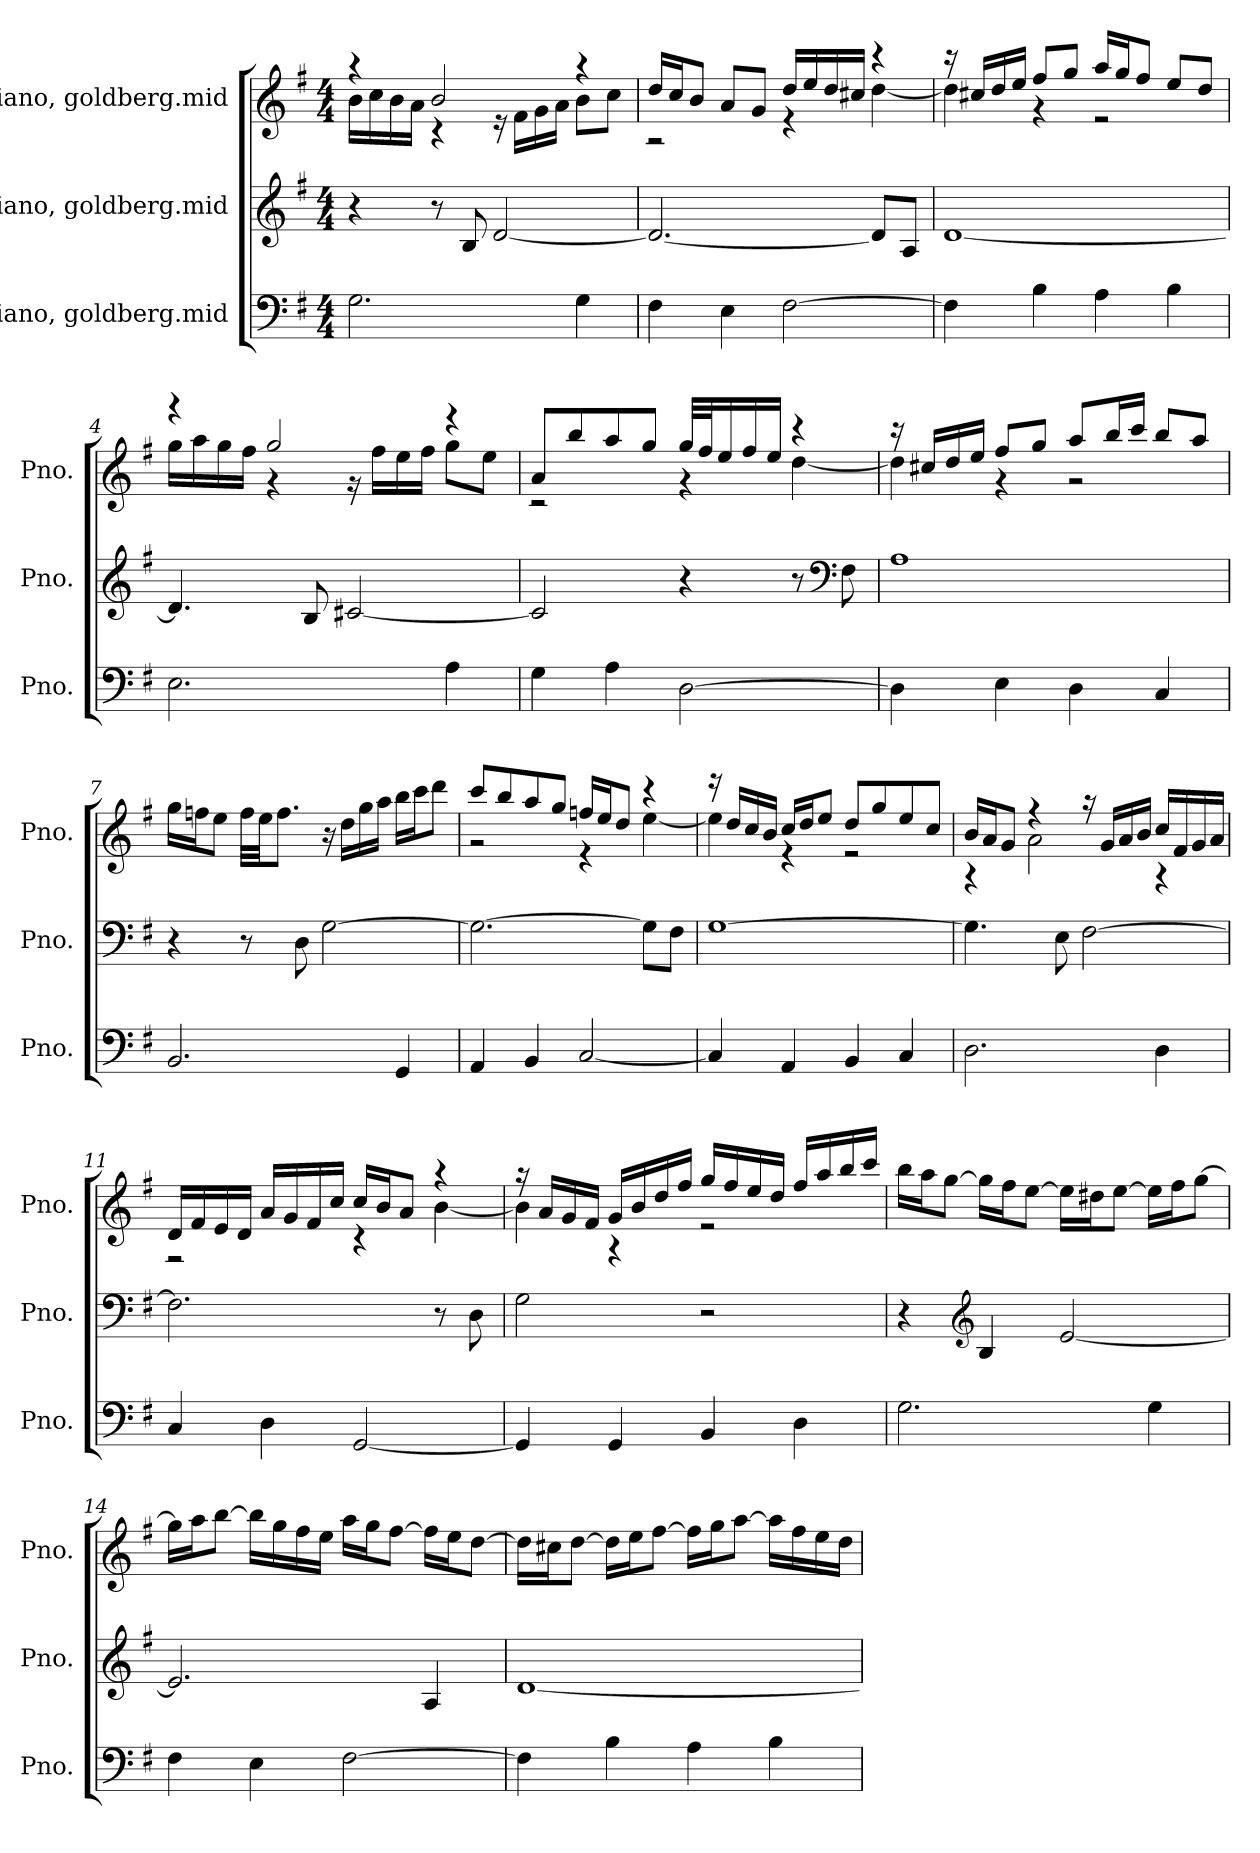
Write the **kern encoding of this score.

**kern	**kern	**kern
*part3	*part2	*part1
*staff3	*staff2	*staff1
*I"Piano, goldberg.mid	*I"Piano, goldberg.mid	*I"Piano, goldberg.mid
*I'Pno.	*I'Pno.	*I'Pno.
*clefF4	*clefG2	*clefG2
*k[f#]	*k[f#]	*k[f#]
*M4/4	*M4/4	*M4/4
*MM120	*MM120	*MM120
=1	=1	=1
*	*	*^
2.G\	4r	4r	16b\LL
.	.	.	16cc\
.	.	.	16b\
.	.	.	16a\JJ
.	8r	2b/	4r
.	8B/	.	.
.	[2d/	.	16r
.	.	.	16f#\LL
.	.	.	16g\
.	.	.	16a\JJ
4G\	.	4r	8b\L
.	.	.	8cc\J
=2	=2	=2	=2
4F#\	2.d/_	16dd/LL	2r
.	.	16cc/J	.
.	.	8b/J	.
4E\	.	8a/L	.
.	.	8g/J	.
[2F#\	.	16dd/LL	4r
.	.	16ee/	.
.	.	16dd/	.
.	.	16cc#X/JJ	.
.	8d/L]	4r	[4dd\
.	8A/J	.	.
!!LO:LB:g=z	!!
=3	=3	=3	=3
4F#\]	[1d	16r	4dd\]
.	.	16cc#X/LL	.
.	.	16dd/	.
.	.	16ee/JJ	.
4B\	.	8ff#/L	4r
.	.	8gg/J	.
4A\	.	16aa/LL	2r
.	.	16gg/J	.
.	.	8ff#/J	.
4B\	.	8ee/L	.
.	.	8dd/J	.
=4	=4	=4	=4
2.E\	4.d/]	4r	16gg\LL
.	.	.	16aa\
.	.	.	16gg\
.	.	.	16ff#\JJ
.	.	2gg/	4r
.	8B/	.	.
.	[2c#X/	.	16r
.	.	.	16ff#\LL
.	.	.	16ee\
.	.	.	16ff#\JJ
4A\	.	4r	8gg\L
.	.	.	8ee\J
=5	=5	=5	=5
4G\	2c#/]	8a/L	2r
.	.	8bb/	.
4A\	.	8aa/	.
.	.	8gg/J	.
[2D\	4r	32gg/LLL	4r
.	.	32ff#/J	.
.	.	16ee/	.
.	.	16ff#/	.
.	.	16ee/JJ	.
.	8r	4r	[4dd\
*	*clefF4	*	*
.	8F#\	.	.
!!LO:LB:g=z	!!
=6	=6	=6	=6
4D\]	1A	16r	4dd\]
.	.	16cc#X/LL	.
.	.	16dd/	.
.	.	16ee/JJ	.
4E\	.	8ff#/L	4r
.	.	8gg/J	.
4D\	.	8aa/L	2r
.	.	16bb/L	.
.	.	16ccc/JJ	.
4C/	.	8bb/L	.
.	.	8aa/J	.
*	*	*v	*v
=7	=7	=7
2.BB/	4r	16gg\LL
.	.	16ffn\J
.	.	8ee\J
.	8r	32ff\LLL
.	.	32ee\JJ
.	.	8.ff\J
.	8D\	.
.	[2G\	16r
.	.	16dd\LL
.	.	16gg\
.	.	16aa\JJ
4GG/	.	16bb\LL
.	.	16ccc\J
.	.	8ddd\J
=8	=8	=8
*	*	*^
4AA/	2.G\_	8ccc/L	2r
.	.	8bb/	.
4BB/	.	8aa/	.
.	.	8gg/J	.
[2C/	.	16ffn/LL	4r
.	.	16ee/J	.
.	.	8dd/J	.
.	8G\L]	4r	[4ee\
.	8F#\J	.	.
!!LO:LB:g=z	!!
=9	=9	=9	=9
4C/]	[1G	16r	4ee\]
.	.	16dd/LL	.
.	.	16cc/	.
.	.	16b/JJ	.
4AA/	.	16cc/LL	4r
.	.	16dd/J	.
.	.	8ee/J	.
4BB/	.	8dd/L	2r
.	.	8gg/	.
4C/	.	8ee/	.
.	.	8cc/J	.
=10	=10	=10	=10
2.D\	4.G\]	16b/LL	4r
.	.	16a/J	.
.	.	8g/J	.
.	.	4r	2a\
.	8E\	.	.
.	[2F#\	16r	.
.	.	16g/LL	.
.	.	16a/	.
.	.	16b/JJ	.
4D\	.	16cc/LL	4r
.	.	16f#/	.
.	.	16g/	.
.	.	16a/JJ	.
=11	=11	=11	=11
4C/	2.F#\]	16d/LL	2r
.	.	16f#/	.
.	.	16e/	.
.	.	16d/JJ	.
4D\	.	16a/LL	.
.	.	16g/	.
.	.	16f#/	.
.	.	16cc/JJ	.
[2GG/	.	16cc/LL	4r
.	.	16b/J	.
.	.	8a/J	.
.	8r	4r	[4b\
.	8D\	.	.
!!LO:PB:g=z	!!
=12	=12	=12	=12
4GG/]	2G\	16r	4b\]
.	.	16a/LL	.
.	.	16g/	.
.	.	16f#/JJ	.
4GG/	.	16g/LL	4r
.	.	16b/	.
.	.	16dd/	.
.	.	16ff#/JJ	.
4BB/	2r	16gg/LL	2r
.	.	16ff#/	.
.	.	16ee/	.
.	.	16dd/JJ	.
4D\	.	16ff#/LL	.
.	.	16aa/	.
.	.	16bb/	.
.	.	16ccc/JJ	.
*	*	*v	*v
=13	=13	=13
2.G\	4r	16bb\LL
.	.	16aa\J
.	.	[8gg\J
*	*clefG2	*
.	4B/	16gg\LL]
.	.	16ff#\J
.	.	[8ee\J
.	[2e/	16ee\LL]
.	.	16dd#X\J
.	.	[8ee\J
4G\	.	16ee\LL]
.	.	16ff#\J
.	.	[8gg\J
!!LO:LB:g=z
=14	=14	=14
4F#\	2.e/]	16gg\LL]
.	.	16aa\J
.	.	[8bb\J
4E\	.	16bb\LL]
.	.	16gg\
.	.	16ff#\
.	.	16ee\JJ
[2F#\	.	16aa\LL
.	.	16gg\J
.	.	[8ff#\J
.	4A/	16ff#\LL]
.	.	16ee\J
.	.	[8dd\J
=15	=15	=15
4F#\]	[1d	16dd\LL]
.	.	16cc#X\J
.	.	[8dd\J
4B\	.	16dd\LL]
.	.	16ee\J
.	.	[8ff#\J
4A\	.	16ff#\LL]
.	.	16gg\J
.	.	[8aa\J
4B\	.	16aa\LL]
.	.	16ff#\
.	.	16ee\
.	.	16dd\JJ
=	=	=
*-	*-	*-
